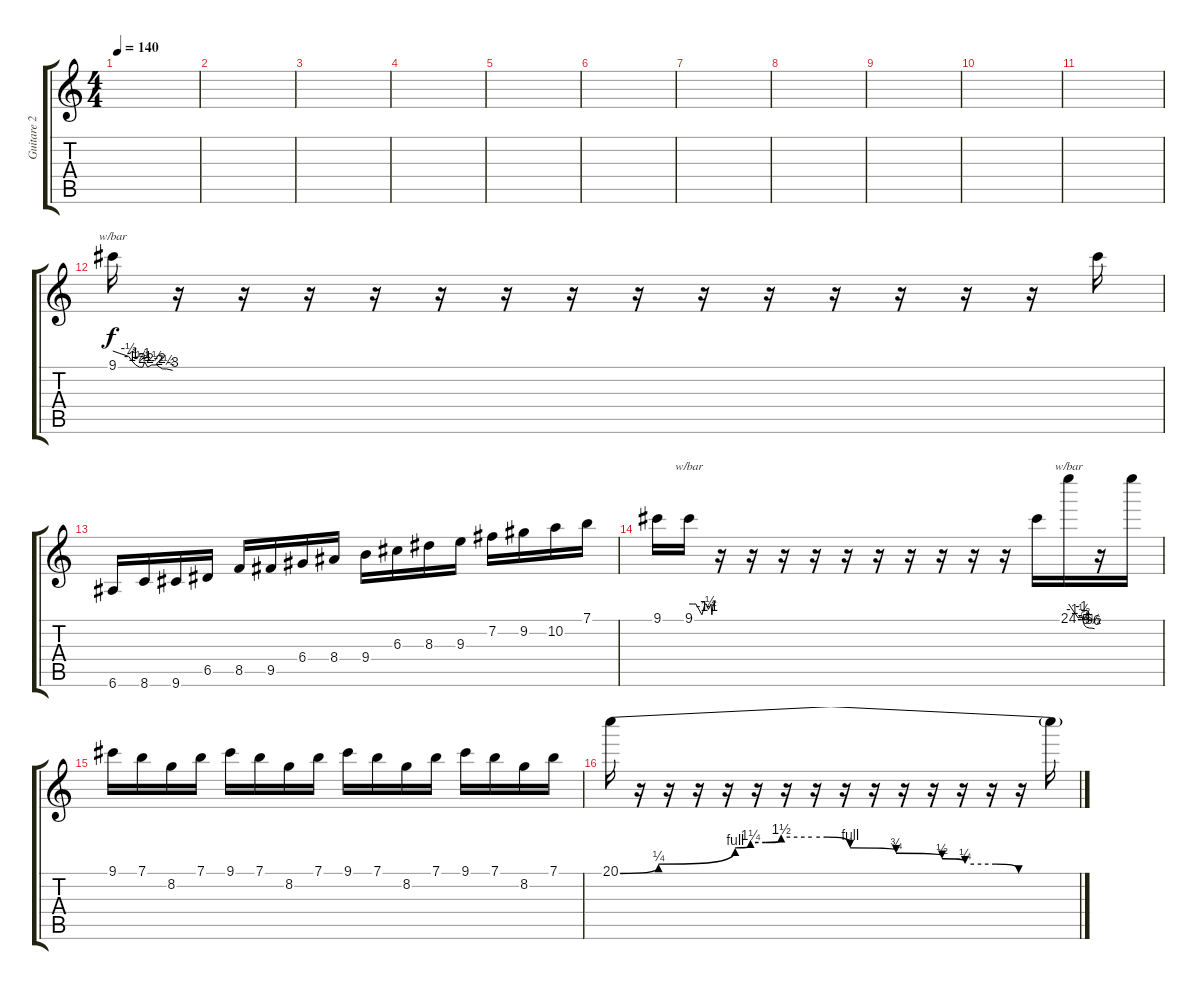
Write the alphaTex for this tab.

\track ("Guitare 2" "Guitare 2") {instrument distortionguitar}
\staff {score tabs}
\tuning (E4 B3 G3 D3 A2 E2) {hide}
\ts (4 4)
\tempo 140
\clef g2
\ks c
|
|
|
|
|
|
|
|
|
|
|
9.1.16{tbe (custom default 0 0 16 -2 20 -4 23 -6 27 -8 30 -8 32 -4 35 -8 39 -6 44 -6 47 -8 50 -10 54 -10 60 -12)} r.16 r.16 r.16 r.16 r.16 r.16 r.16 r.16 r.16 r.16 r.16 r.16 r.16 r.16 9.1{t}.16 |
6.6.16 8.6.16 9.6.16 6.5.16 8.5.16 9.5.16 6.4.16 8.4.16 9.4.16 6.3.16 8.3.16 9.3.16 7.2.16 9.2.16 10.2.16 7.1.16 |
9.1.16 9.1.16{tbe (custom default 0 0 16 0 30 -4 37 0 40 0 45 -2 51 0 53 -4 56 0 60 0)} r.16 r.16 r.16 r.16 r.16 r.16 r.16 r.16 r.16 r.16 9.1{t}.16 24.1.16{tbe (custom default 0 0 22 -6 30 -4 35 -12 37 -16 42 -20 48 -22 54 -22 60 -24)} r.16 24.1{t}.16 |
9.1.16 7.1.16 8.2.16 7.1.16 9.1.16 7.1.16 8.2.16 7.1.16 9.1.16 7.1.16 8.2.16 7.1.16 9.1.16 7.1.16 8.2.16 7.1.16 |
20.1{be (custom 0 0 5 1 15 4 17 5 19 5 21 6 25 6 27 6 30 4 36 3 42 2 45 1 49 1 52 0 60 0)}.16 r.16 r.16 r.16 r.16 r.16 r.16 r.16 r.16 r.16 r.16 r.16 r.16 r.16 r.16 20.1{t}.16
